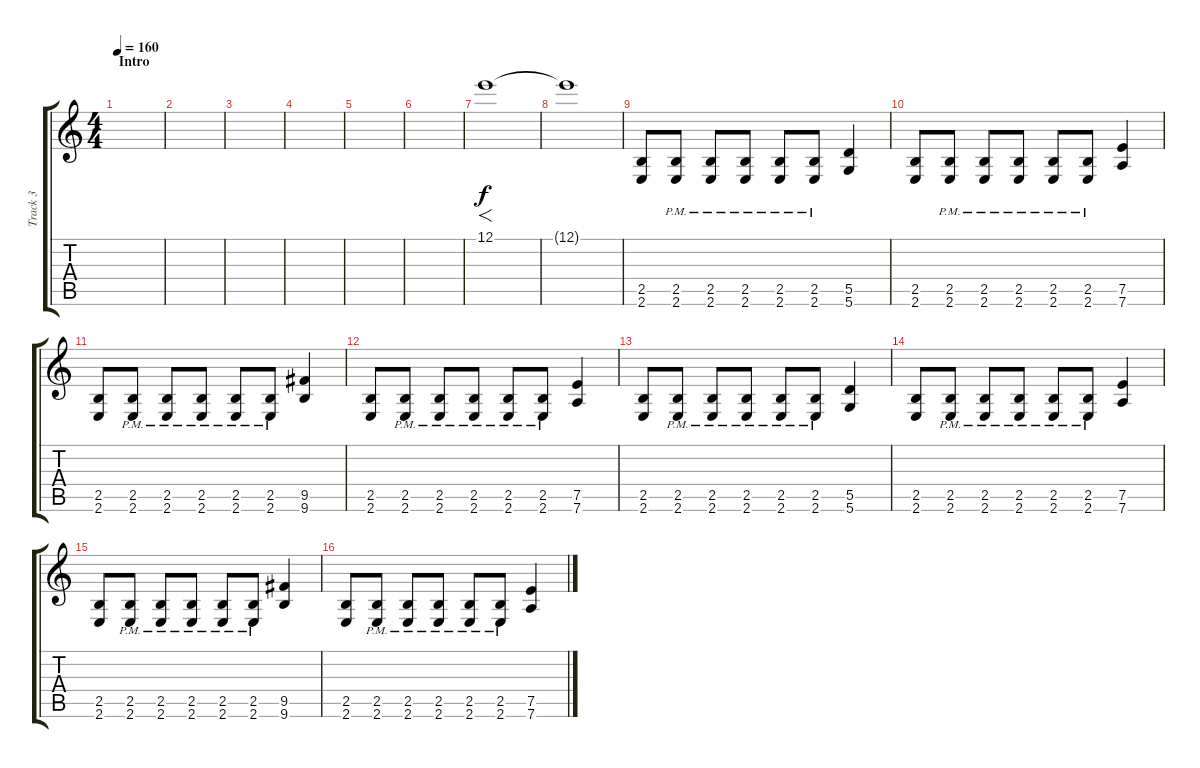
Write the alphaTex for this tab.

\track ("Track 3" "Track 3") {instrument distortionguitar}
\staff {score tabs}
\tuning (E4 B3 G3 D3 A2 D2) {hide}
\ts (4 4)
\section ("" "Intro")
\tempo 160
\clef g2
\ks c
|
|
|
|
|
|
12.1.1{f} |
12.1{t}.1 |
(2.5 2.6).8 (2.5{pm} 2.6{pm}).8 (2.5{pm} 2.6{pm}).8 (2.5{pm} 2.6{pm}).8 (2.5{pm} 2.6{pm}).8 (2.5{pm} 2.6{pm}).8 (5.5 5.6).4 |
(2.5 2.6).8 (2.5{pm} 2.6{pm}).8 (2.5{pm} 2.6{pm}).8 (2.5{pm} 2.6{pm}).8 (2.5{pm} 2.6{pm}).8 (2.5{pm} 2.6{pm}).8 (7.5 7.6).4 |
(2.5 2.6).8 (2.5{pm} 2.6{pm}).8 (2.5{pm} 2.6{pm}).8 (2.5{pm} 2.6{pm}).8 (2.5{pm} 2.6{pm}).8 (2.5{pm} 2.6{pm}).8 (9.5 9.6).4 |
(2.5 2.6).8 (2.5{pm} 2.6{pm}).8 (2.5{pm} 2.6{pm}).8 (2.5{pm} 2.6{pm}).8 (2.5{pm} 2.6{pm}).8 (2.5{pm} 2.6{pm}).8 (7.5 7.6).4 |
(2.5 2.6).8 (2.5{pm} 2.6{pm}).8 (2.5{pm} 2.6{pm}).8 (2.5{pm} 2.6{pm}).8 (2.5{pm} 2.6{pm}).8 (2.5{pm} 2.6{pm}).8 (5.5 5.6).4 |
(2.5 2.6).8 (2.5{pm} 2.6{pm}).8 (2.5{pm} 2.6{pm}).8 (2.5{pm} 2.6{pm}).8 (2.5{pm} 2.6{pm}).8 (2.5{pm} 2.6{pm}).8 (7.5 7.6).4 |
(2.5 2.6).8 (2.5{pm} 2.6{pm}).8 (2.5{pm} 2.6{pm}).8 (2.5{pm} 2.6{pm}).8 (2.5{pm} 2.6{pm}).8 (2.5{pm} 2.6{pm}).8 (9.5 9.6).4 |
(2.5 2.6).8 (2.5{pm} 2.6{pm}).8 (2.5{pm} 2.6{pm}).8 (2.5{pm} 2.6{pm}).8 (2.5{pm} 2.6{pm}).8 (2.5{pm} 2.6{pm}).8 (7.5 7.6).4
